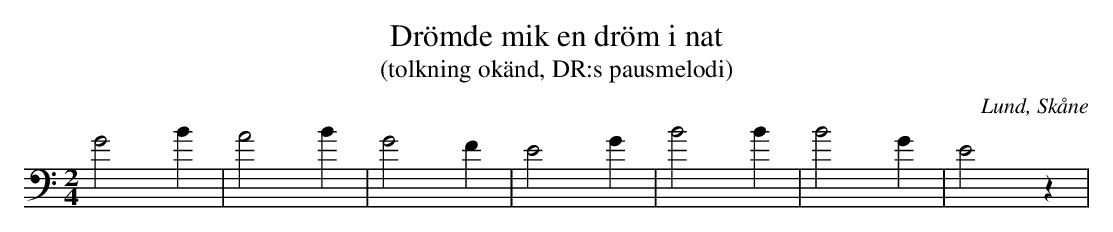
X:1
T:Drömde mik en dröm i nat
T:(tolkning okänd, DR:s pausmelodi)
O:Lund, Skåne
M:2/4
L:1/4
K:C bass
G2B|A2B|G2F|E2G|B2B|B2G|E2z|
